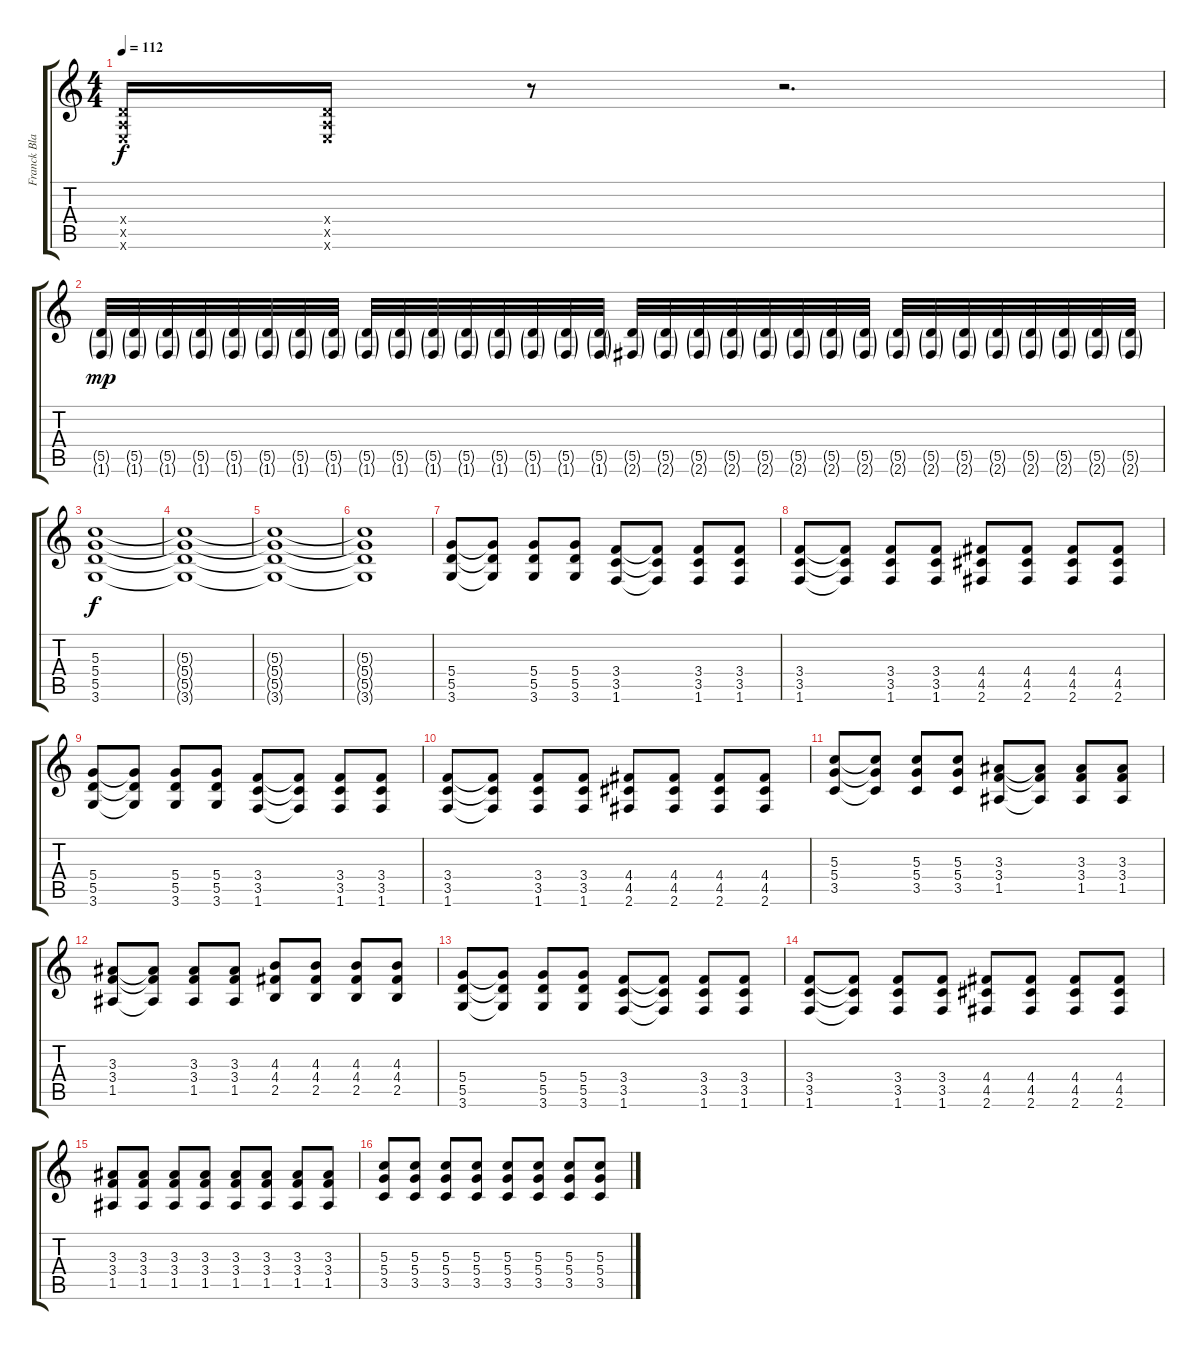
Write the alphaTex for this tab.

\track ("Franck Black" "Franck Bla") {instrument overdrivenguitar}
\staff {score tabs}
\tuning (E4 B3 G3 D3 A2 E2) {hide}
\ts (4 4)
\tempo 112
\clef g2
\ks c
(0.4{x} 0.5{x} 0.6{x}).16{dy f} (0.4{x} 0.5{x} 0.6{x}).16 r.8 r.2{d} |
(5.5{g} 1.6{g}).32{dy mp} (5.5{g} 1.6{g}).32 (5.5{g} 1.6{g}).32 (5.5{g} 1.6{g}).32 (5.5{g} 1.6{g}).32 (5.5{g} 1.6{g}).32 (5.5{g} 1.6{g}).32 (5.5{g} 1.6{g}).32 (5.5{g} 1.6{g}).32 (5.5{g} 1.6{g}).32 (5.5{g} 1.6{g}).32 (5.5{g} 1.6{g}).32 (5.5{g} 1.6{g}).32 (5.5{g} 1.6{g}).32 (5.5{g} 1.6{g}).32 (5.5{g} 1.6{g}).32 (5.5{g} 2.6{g}).32 (5.5{g} 2.6{g}).32 (5.5{g} 2.6{g}).32 (5.5{g} 2.6{g}).32 (5.5{g} 2.6{g}).32 (5.5{g} 2.6{g}).32 (5.5{g} 2.6{g}).32 (5.5{g} 2.6{g}).32 (5.5{g} 2.6{g}).32 (5.5{g} 2.6{g}).32 (5.5{g} 2.6{g}).32 (5.5{g} 2.6{g}).32 (5.5{g} 2.6{g}).32 (5.5{g} 2.6{g}).32 (5.5{g} 2.6{g}).32 (5.5{g} 2.6{g}).32 |
(5.3 5.4 5.5 3.6).1{dy f volume 0} |
(5.3{t} 5.4{t} 5.5{t} 3.6{t}).1 |
(5.3{t} 5.4{t} 5.5{t} 3.6{t}).1 |
(5.3{t} 5.4{t} 5.5{t} 3.6{t}).1 |
\section ("" "")
(5.4 5.5 3.6).8{volume 11} (5.4{t} 5.5{t} 3.6{t}).8 (5.4 5.5 3.6).8 (5.4 5.5 3.6).8 (3.4 3.5 1.6).8 (3.4{t} 3.5{t} 1.6{t}).8 (3.4 3.5 1.6).8 (3.4 3.5 1.6).8 |
(3.4 3.5 1.6).8 (3.4{t} 3.5{t} 1.6{t}).8 (3.4 3.5 1.6).8 (3.4 3.5 1.6).8 (4.4 4.5 2.6).8 (4.4 4.5 2.6).8 (4.4 4.5 2.6).8 (4.4 4.5 2.6).8 |
(5.4 5.5 3.6).8 (5.4{t} 5.5{t} 3.6{t}).8 (5.4 5.5 3.6).8 (5.4 5.5 3.6).8 (3.4 3.5 1.6).8 (3.4{t} 3.5{t} 1.6{t}).8 (3.4 3.5 1.6).8 (3.4 3.5 1.6).8 |
(3.4 3.5 1.6).8 (3.4{t} 3.5{t} 1.6{t}).8 (3.4 3.5 1.6).8 (3.4 3.5 1.6).8 (4.4 4.5 2.6).8 (4.4 4.5 2.6).8 (4.4 4.5 2.6).8 (4.4 4.5 2.6).8 |
(5.3 5.4 3.5).8 (5.3{t} 5.4{t} 3.5{t}).8 (5.3 5.4 3.5).8 (5.3 5.4 3.5).8 (3.3 3.4 1.5).8 (3.3{t} 3.4{t} 1.5{t}).8 (3.3 3.4 1.5).8 (3.3 3.4 1.5).8 |
(3.3 3.4 1.5).8 (3.3{t} 3.4{t} 1.5{t}).8 (3.3 3.4 1.5).8 (3.3 3.4 1.5).8 (4.3 4.4 2.5).8 (4.3 4.4 2.5).8 (4.3 4.4 2.5).8 (4.3 4.4 2.5).8 |
(5.4 5.5 3.6).8 (5.4{t} 5.5{t} 3.6{t}).8 (5.4 5.5 3.6).8 (5.4 5.5 3.6).8 (3.4 3.5 1.6).8 (3.4{t} 3.5{t} 1.6{t}).8 (3.4 3.5 1.6).8 (3.4 3.5 1.6).8 |
(3.4 3.5 1.6).8 (3.4{t} 3.5{t} 1.6{t}).8 (3.4 3.5 1.6).8 (3.4 3.5 1.6).8 (4.4 4.5 2.6).8 (4.4 4.5 2.6).8 (4.4 4.5 2.6).8 (4.4 4.5 2.6).8 |
(3.3 3.4 1.5).8 (3.3 3.4 1.5).8 (3.3 3.4 1.5).8 (3.3 3.4 1.5).8 (3.3 3.4 1.5).8 (3.3 3.4 1.5).8 (3.3 3.4 1.5).8 (3.3 3.4 1.5).8 |
(5.3 5.4 3.5).8 (5.3 5.4 3.5).8 (5.3 5.4 3.5).8 (5.3 5.4 3.5).8 (5.3 5.4 3.5).8 (5.3 5.4 3.5).8 (5.3 5.4 3.5).8 (5.3 5.4 3.5).8
